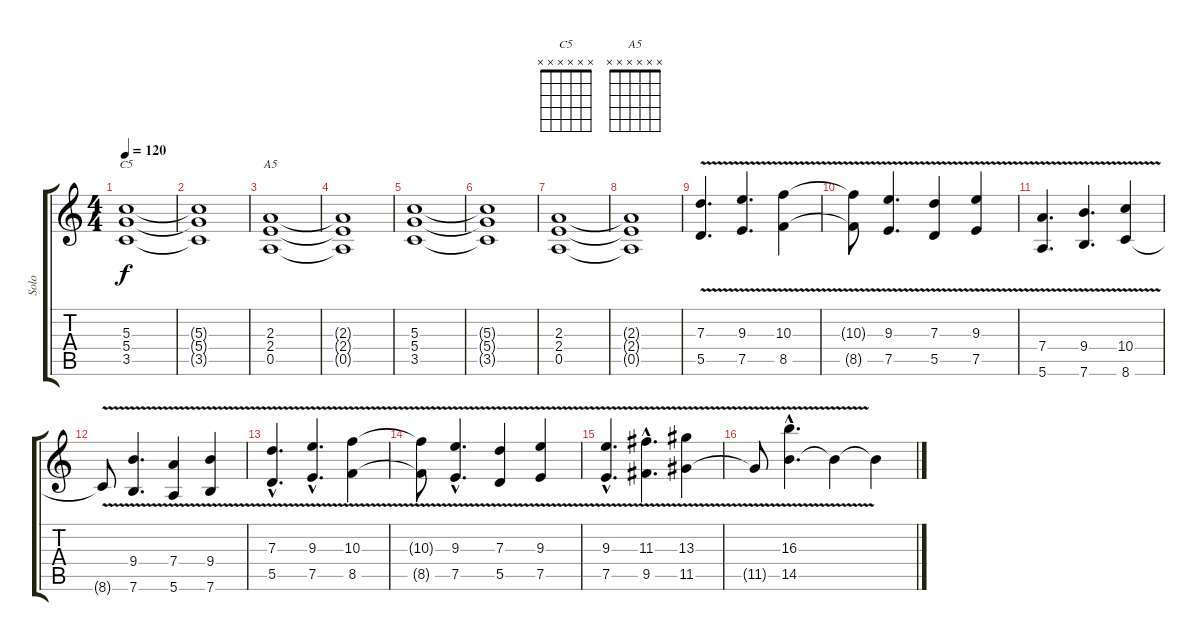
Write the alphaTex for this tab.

\track ("Solo" "Solo") {instrument distortionguitar}
\staff {score tabs}
\tuning (E4 B3 G3 D3 A2 E2) {hide}
\chord ("C5" x x x x x x)
\chord ("A5" x x x x x x)
\ts (4 4)
\tempo 120
\clef g2
\ks c
(5.3 5.4 3.5).1{ch "C5" dy f} |
(5.3{t} 5.4{t} 3.5{t}).1 |
(2.3 2.4 0.5).1{ch "A5"} |
(2.3{t} 2.4{t} 0.5{t}).1 |
(5.3 5.4 3.5).1 |
(5.3{t} 5.4{t} 3.5{t}).1 |
(2.3 2.4 0.5).1 |
(2.3{t} 2.4{t} 0.5{t}).1 |
(7.3 5.5{v}).4{d} (9.3 7.5{v}).4{d} (10.3 8.5{v}).4 |
(10.3{t} 8.5{t}).8 (9.3 7.5{v}).4{d} (7.3 5.5{v}).4 (9.3 7.5{v}).4 |
(7.4 5.6{v}).4{d} (9.4 7.6{v}).4{d} (10.4 8.6{v}).4 |
8.6{t}.8 (9.4 7.6{v}).4{d} (7.4 5.6{v}).4 (9.4 7.6{v}).4 |
(7.3{hac} 5.5{v}).4{d} (9.3{hac} 7.5{v}).4{d} (10.3 8.5{v}).4 |
(10.3{t} 8.5{t}).8 (9.3{hac} 7.5{v}).4{d} (7.3 5.5{v}).4 (9.3 7.5{v}).4 |
(9.3{hac} 7.5{v}).4{d} (11.3{hac} 9.5{v}).4{d} (13.3 11.5{v}).4 |
11.5{t}.8 (16.3{hac} 14.5{v}).4{d} 14.5{t}.4 14.5{t}.4
